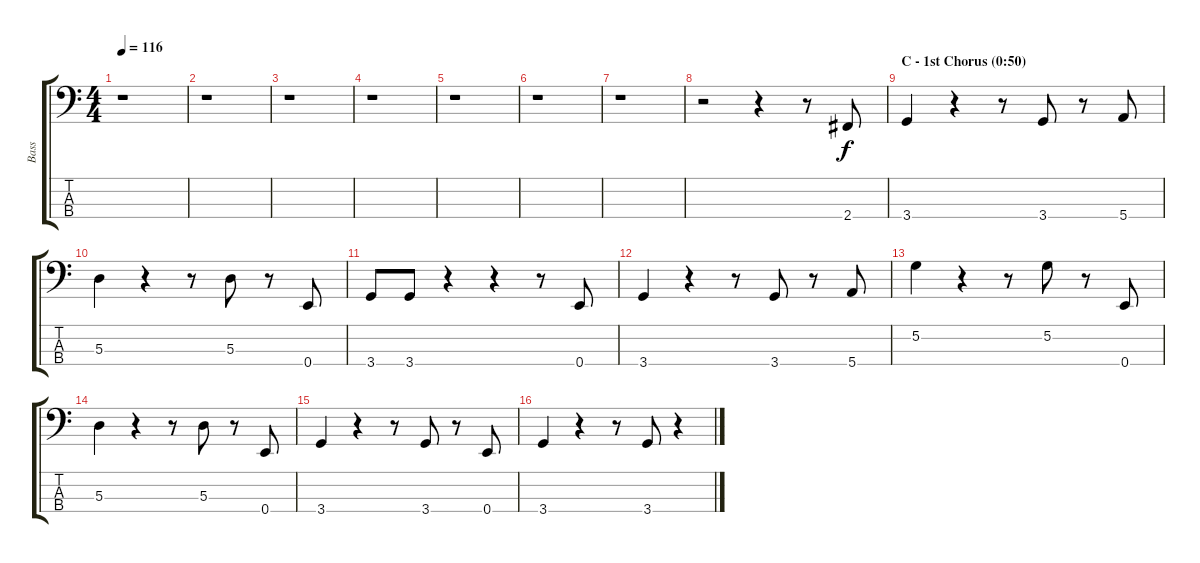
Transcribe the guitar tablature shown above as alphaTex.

\track ("Bass" "Bass") {instrument electricbasspick}
\staff {score tabs}
\tuning (G2 D2 A1 E1) {hide}
\ts (4 4)
\tempo 116
\clef f4
\ks c
r.1{dy f} |
r.1 |
r.1 |
r.1 |
r.1 |
r.1 |
r.1 |
r.2 r.4 r.8 2.4.8 |
\section ("" "C - 1st Chorus (0:50)")
3.4.4 r.4 r.8 3.4.8 r.8 5.4.8 |
5.3.4 r.4 r.8 5.3.8 r.8 0.4.8 |
3.4.8 3.4.8 r.4 r.4 r.8 0.4.8 |
3.4.4 r.4 r.8 3.4.8 r.8 5.4.8 |
5.2.4 r.4 r.8 5.2.8 r.8 0.4.8 |
5.3.4 r.4 r.8 5.3.8 r.8 0.4.8 |
3.4.4 r.4 r.8 3.4.8 r.8 0.4.8 |
3.4.4 r.4 r.8 3.4.8 r.4
